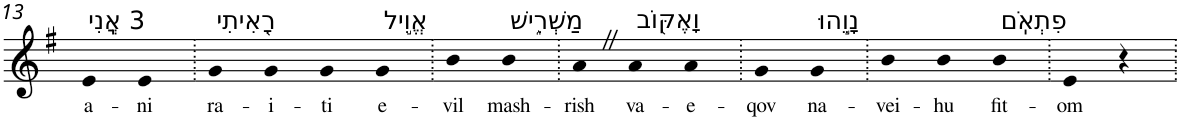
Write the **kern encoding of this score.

**kern	**text
*part1	*part1
*staff1	*staff1
*I"Piano	*
*I'Pno	*
!!LO:PB:g=z
*clefG2	*
*k[f#]	*
*G:	*
=13	=13
!LO:TX:a:t=3 אֲֽנִי	!
!	!LO:LY:b
4e	a-
!	!LO:LY:b
4e	-ni
=14.	=14.
!LO:TX:a:t=רָ֭אִיתִי	!
!	!LO:LY:b
4g	ra-
!	!LO:LY:b
4g	-i-
!	!LO:LY:b
4g	-ti
!LO:TX:a:t=אֱוִ֣יל	!
!	!LO:LY:b
4g	e-
=15.	=15.
!	!LO:LY:b
4b	-vil
!LO:TX:a:t=מַשְׁרִ֑ישׁ	!
!	!LO:LY:b
4b	mash-
=16.	=16.
!	!LO:LY:b
4aZ	-rish
!LO:TX:a:t=וָאֶקּ֖וֹב	!
!	!LO:LY:b
4a	va-
!	!LO:LY:b
4a	-e-
=17.	=17.
!	!LO:LY:b
4g	-qov
!LO:TX:a:t=נָוֵ֣הוּ	!
!	!LO:LY:b
4g	na-
=18.	=18.
!	!LO:LY:b
4b	-vei-
!	!LO:LY:b
4b	-hu
!LO:TX:a:t=פִתְאֹֽם	!
!	!LO:LY:b
4b	fit-
=19.	=19.
!	!LO:LY:b
4e	-om
4r	.
=.	=.
*-	*-
